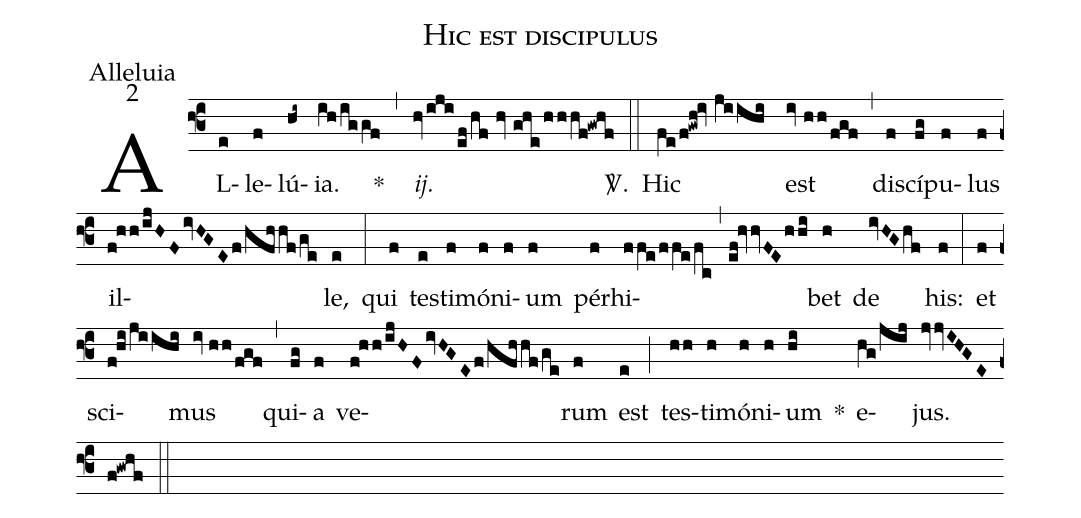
name:Hic est discipulus;
office-part:Alleluia;
mode:2;
%%
(f3) AL(e)le(f)lú(hi~)ia.(ih/iggf) *(,) <i>ij.</i>(hviji/ef/hf//hv//ghe/hhhf!gwhf) <sp>V/</sp>.(::) Hic(fe/f!gwh!iv//jiihi) est(iv//hh/fgf) (,) di(f)scí(fg)pu(f)lus(f) il(f!hh/ijHFivHGEf/hfhhf/ge)le,(e) (:) qui(f) tes(e)ti(f)mó(f)ni(f)um(f) pér(f)hi(ffe/ffe/fc,ef!hvhvFEhhi)bet(h) de(ivHGhf) his:(f) (:) et(f) sci(f!hi/jiihi)mus(iv//hh/fgf) (,) qui(fg)a(f) ve(f!hh/ijHFivHGEf/hfhhf/ge)rum(f) est(e) (;) tes(hh)ti(h)mó(h)ni(h)um(hi) *() e(hg/jij)jus.(jvjvIHGE/f!gwhf) (::)
